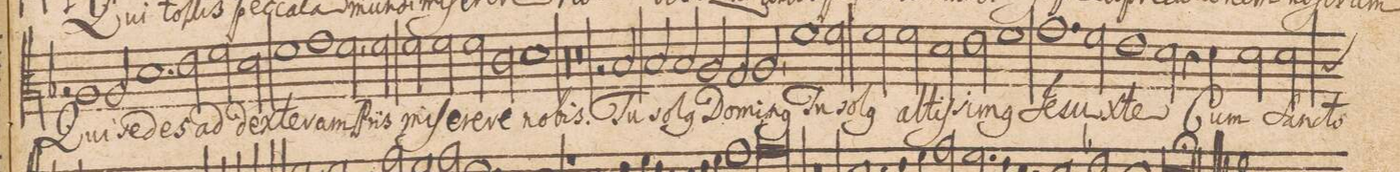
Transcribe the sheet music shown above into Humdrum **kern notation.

**kern	**text
*I"ALTVS.	*
*clefC3	*
*k[b-]	*
*met(c|)	*
*M2/1	*
2rA	.
1A/	Qui
=56-	=56-
2A/	se-
1.d\	-des
=57-	=57-
2e\	ad
2f\	dex-
2d\	-te-
=58-	=58-
1f\	-ram
1g\	P(a-
=59-	=59-
2f,<\	-t)ris
2f\	mi-
2f\	-ſe-
2f\	-re-
=60-	=60-
2f\	-re
2c\	no-
1d\	-bis.
=61-	=61-
00r	.
=62-	=62-
=63-	=63-
0r	.
=64-	=64-
2rA	.
2B-/	Tu
2B-/	so-
2B-/	-l(us)
=65-	=65-
2A/	Do-
2G/	-mi-
2A,</	-n(us)
1f\	Tu
=66-	=66-
2f\	so-
2f\	-l(us)
2f\	al-
=67-	=67-
2d\	-tiſ-
2e\	-si-
1f\	-m(us)
=68-	=68-
1.g\	Je-
2f\	-su
=69-	=69-
1e\	x-
2d\	-te
4r	.
4d\	Cum
=70-	=70-
2d\	San-
*custos:B-	*
2d\	-cto
*-	*-
